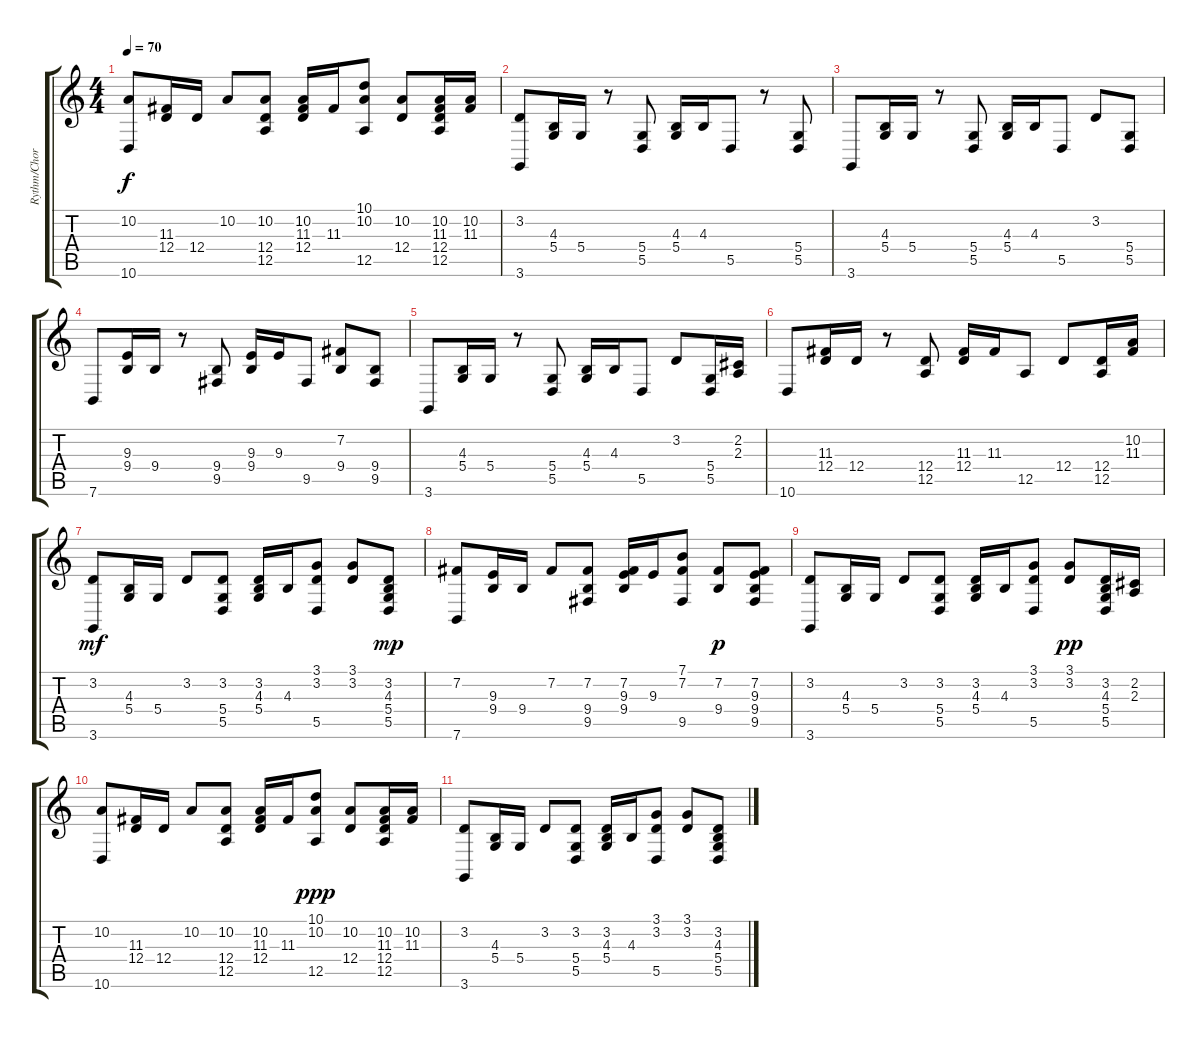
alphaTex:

\track ("Rythm/Chords" "Rythm/Chor") {instrument synthstrings2}
\staff {score tabs}
\tuning (E4 B3 G3 D3 A2 E2) {hide}
\ts (4 4)
\tempo 70
\clef g2
\ks c
(10.2 10.6).8{dy f} (11.3 12.4).16 12.4.16 10.2.8 (10.2 12.4 12.5).8 (10.2 11.3 12.4).16 11.3.16 (10.1 10.2 12.5).8 (10.2 12.4).8 (10.2 11.3 12.4 12.5).16 (10.2 11.3).16 |
(3.2 3.6).8 (4.3 5.4).16 5.4.16 r.8 (5.4 5.5).8 (4.3 5.4).16 4.3.16 5.5.8 r.8 (5.4 5.5).8 |
3.6.8 (4.3 5.4).16 5.4.16 r.8 (5.4 5.5).8 (4.3 5.4).16 4.3.16 5.5.8 3.2.8 (5.4 5.5).8 |
7.6.8 (9.3 9.4).16 9.4.16 r.8 (9.4 9.5).8 (9.3 9.4).16 9.3.16 9.5.8 (7.2 9.4).8 (9.4 9.5).8 |
3.6.8 (4.3 5.4).16 5.4.16 r.8 (5.4 5.5).8 (4.3 5.4).16 4.3.16 5.5.8 3.2.8 (5.4 5.5).16 (2.2 2.3).16 |
10.6.8 (11.3 12.4).16 12.4.16 r.8 (12.4 12.5).8 (11.3 12.4).16 11.3.16 12.5.8 12.4.8 (12.4 12.5).16 (10.2 11.3).16 |
(3.2 3.6).8{dy mf} (4.3 5.4).16 5.4.16 3.2.8 (3.2 5.4 5.5).8 (3.2 4.3 5.4).16 4.3.16 (3.1 3.2 5.5).8 (3.1 3.2).8 (3.2 4.3 5.4 5.5).8{dy mp} |
(7.2 7.6).8 (9.3 9.4).16 9.4.16 7.2.8 (7.2 9.4 9.5).8 (7.2 9.3 9.4).16 9.3.16 (7.1 7.2 9.5).8 (7.2 9.4).8{dy p} (7.2 9.3 9.4 9.5).8 |
(3.2 3.6).8 (4.3 5.4).16 5.4.16 3.2.8 (3.2 5.4 5.5).8 (3.2 4.3 5.4).16 4.3.16 (3.1 3.2 5.5).8 (3.1 3.2).8{dy pp} (3.2 4.3 5.4 5.5).16 (2.2 2.3).16 |
(10.2 10.6).8 (11.3 12.4).16 12.4.16 10.2.8 (10.2 12.4 12.5).8 (10.2 11.3 12.4).16 11.3.16 (10.1 10.2 12.5).8{dy ppp} (10.2 12.4).8 (10.2 11.3 12.4 12.5).16 (10.2 11.3).16 |
(3.2 3.6).8 (4.3 5.4).16 5.4.16 3.2.8 (3.2 5.4 5.5).8 (3.2 4.3 5.4).16 4.3.16 (3.1 3.2 5.5).8 (3.1 3.2).8 (3.2 4.3 5.4 5.5).8
